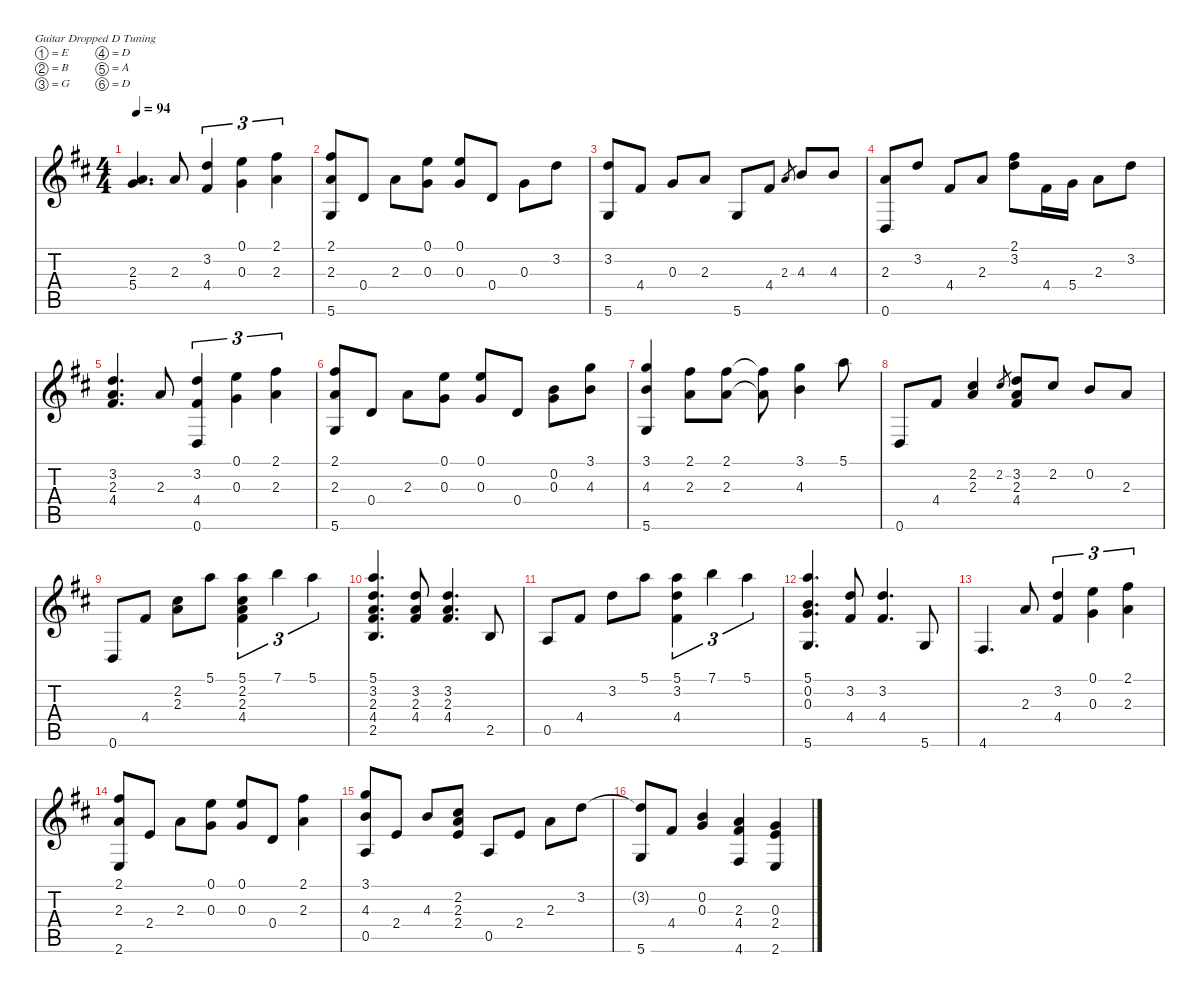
\defaultSystemsLayout 4
\hideDynamics
\bracketExtendMode nobrackets
\singleTrackTrackNamePolicy hidden
\multiTrackTrackNamePolicy hidden
\firstSystemTrackNameOrientation horizontal
\otherSystemsTrackNameOrientation horizontal
\extendBarLines
\chordDiagramsInScore
\track ("Steel Guitar" "S-Gt") {instrument acousticguitarsteel}
\staff {score tabs}
\tuning (E4 B3 G3 D3 A2 D2)
\ts (4 4)
\tempo 94
\clef g2
\ks d
(2.3{acc forcenatural} 5.4{acc forcenatural}).4{d dy mf beam Up} 2.3{acc forcenatural}.8{beam Up} (3.2{acc forcenatural} 4.4{acc #}).4{tu (3 2) beam Up} (0.3{acc forcenatural} 0.1{acc forcenatural}).4{tu (3 2) beam Down} (2.1{acc #} 2.3{acc forcenatural}).4{tu (3 2) beam Down} |
(2.1{acc #} 2.3{acc forcenatural} 5.6{acc forcenatural}).8{beam Up} 0.4{acc forcenatural}.8{beam Up} 2.3{acc forcenatural}.8{beam Down} (0.3{acc forcenatural} 0.1{acc forcenatural}).8{beam Down} (0.1{acc forcenatural} 0.3{acc forcenatural}).8{beam Up} 0.4{acc forcenatural}.8{beam Up} 0.3{acc forcenatural}.8{beam Down} 3.2{acc forcenatural}.8{beam Down} |
(3.2{acc forcenatural} 5.6{acc forcenatural}).8{beam Up} 4.4{acc #}.8{beam Up} 0.3{acc forcenatural}.8{beam Up} 2.3{acc forcenatural}.8{beam Up} 5.6{acc forcenatural}.8{beam Up} 4.4{acc #}.8{beam Up} 2.3{acc forcenatural}.8{gr beam Up} 4.3{acc forcenatural}.8{beam Up} 4.3{acc forcenatural}.8{beam Up} |
(2.3{acc forcenatural} 0.6{acc forcenatural}).8{beam Up} 3.2{acc forcenatural}.8{beam Up} 4.4{acc #}.8{beam Up} 2.3{acc forcenatural}.8{beam Up} (3.2{acc forcenatural} 2.1{acc #}).8{beam Down} 4.4{acc #}.16{beam Down} 5.4{acc forcenatural}.16{beam Down} 2.3{acc forcenatural}.8{beam Down} 3.2{acc forcenatural}.8{beam Down} |
(3.2{acc forcenatural} 2.3{acc forcenatural} 4.4{acc #}).4{d beam Up} 2.3{acc forcenatural}.8{beam Up} (3.2{acc forcenatural} 4.4{acc #} 0.6{acc forcenatural}).4{tu (3 2) beam Up} (0.3{acc forcenatural} 0.1{acc forcenatural}).4{tu (3 2) beam Down} (2.1{acc #} 2.3{acc forcenatural}).4{tu (3 2) beam Down} |
(2.1{acc #} 2.3{acc forcenatural} 5.6{acc forcenatural}).8{beam Up} 0.4{acc forcenatural}.8{beam Up} 2.3{acc forcenatural}.8{beam Down} (0.3{acc forcenatural} 0.1{acc forcenatural}).8{beam Down} (0.1{acc forcenatural} 0.3{acc forcenatural}).8{beam Up} 0.4{acc forcenatural}.8{beam Up} (0.3{acc forcenatural} 0.2{acc forcenatural}).8{beam Down} (3.1{acc forcenatural} 4.3{acc forcenatural}).8{beam Down} |
(4.3{acc forcenatural} 3.1{acc forcenatural} 5.6{acc forcenatural}).4{beam Up} (2.1{acc #} 2.3{acc forcenatural}).8{beam Down} (2.3{acc forcenatural} 2.1{acc #}).8{beam Down} (2.1{t acc #} 2.3{t acc forcenatural}).8{beam Down} (3.1{acc forcenatural} 4.3{acc forcenatural}).4{beam Down} 5.1{acc forcenatural}.8{beam Down} |
0.6{acc forcenatural}.8{beam Up} 4.4{acc #}.8{beam Up} (2.3{acc forcenatural} 2.2{acc #}).4{beam Up} 2.2{acc #}.8{gr beam Up} (3.2{acc forcenatural} 2.3{acc forcenatural} 4.4{acc #}).8{beam Up} 2.2{acc #}.8{beam Up} 0.2{acc forcenatural}.8{beam Up} 2.3{acc forcenatural}.8{beam Up} |
0.6{acc forcenatural}.8{beam Up} 4.4{acc #}.8{beam Up} (2.3{acc forcenatural} 2.2{acc #}).8{beam Down} 5.1{acc forcenatural}.8{beam Down} (5.1{acc forcenatural} 2.2{acc #} 2.3{acc forcenatural} 4.4{acc #}).4{tu (3 2) beam Down} 7.1{acc forcenatural}.4{tu (3 2) beam Down} 5.1{acc forcenatural}.4{tu (3 2) beam Down} |
(5.1{acc forcenatural} 3.2{acc forcenatural} 2.3{acc forcenatural} 4.4{acc #} 2.5{acc forcenatural}).4{d beam Up} (3.2{acc forcenatural} 2.3{acc forcenatural} 4.4{acc #}).8{beam Up} (3.2{acc forcenatural} 2.3{acc forcenatural} 4.4{acc #}).4{d beam Up} 2.5{acc forcenatural}.8{beam Up} |
0.5{acc forcenatural}.8{beam Up} 4.4{acc #}.8{beam Up} 3.2{acc forcenatural}.8{beam Down} 5.1{acc forcenatural}.8{beam Down} (5.1{acc forcenatural} 3.2{acc forcenatural} 4.4{acc #}).4{tu (3 2) beam Down} 7.1{acc forcenatural}.4{tu (3 2) beam Down} 5.1{acc forcenatural}.4{tu (3 2) beam Down} |
(5.1{acc forcenatural} 0.2{acc forcenatural} 0.3{acc forcenatural} 5.6{acc forcenatural}).4{d beam Up} (3.2{acc forcenatural} 4.4{acc #}).8{beam Up} (4.4{acc #} 3.2{acc forcenatural}).4{d beam Up} 5.6{acc forcenatural}.8{beam Up} |
4.6{acc #}.4{d beam Up} 2.3{acc forcenatural}.8{beam Up} (3.2{acc forcenatural} 4.4{acc #}).4{tu (3 2) beam Up} (0.3{acc forcenatural} 0.1{acc forcenatural}).4{tu (3 2) beam Down} (2.1{acc #} 2.3{acc forcenatural}).4{tu (3 2) beam Down} |
(2.1{acc #} 2.3{acc forcenatural} 2.6{acc forcenatural}).8{beam Up} 2.4{acc forcenatural}.8{beam Up} 2.3{acc forcenatural}.8{beam Down} (0.3{acc forcenatural} 0.1{acc forcenatural}).8{beam Down} (0.1{acc forcenatural} 0.3{acc forcenatural}).8{beam Up} 0.4{acc forcenatural}.8{beam Up} (2.3{acc forcenatural} 2.1{acc #}).4{beam Down} |
(3.1{acc forcenatural} 4.3{acc forcenatural} 0.5{acc forcenatural}).8{beam Up} 2.4{acc forcenatural}.8{beam Up} 4.3{acc forcenatural}.8{beam Up} (2.2{acc #} 2.3{acc forcenatural} 2.4{acc forcenatural}).8{beam Up} 0.5{acc forcenatural}.8{beam Up} 2.4{acc forcenatural}.8{beam Up} 2.3{acc forcenatural}.8{beam Down} 3.2{acc forcenatural}.8{beam Down} |
(3.2{t acc forcenatural} 5.6{acc forcenatural}).8{beam Up} 4.4{acc #}.8{beam Up} (0.3{acc forcenatural} 0.2{acc forcenatural}).4{beam Up} (2.3{acc forcenatural} 4.4{acc #} 4.6{acc #}).4{beam Up} (0.3{acc forcenatural} 2.4{acc forcenatural} 2.6{acc forcenatural}).4{beam Up}
